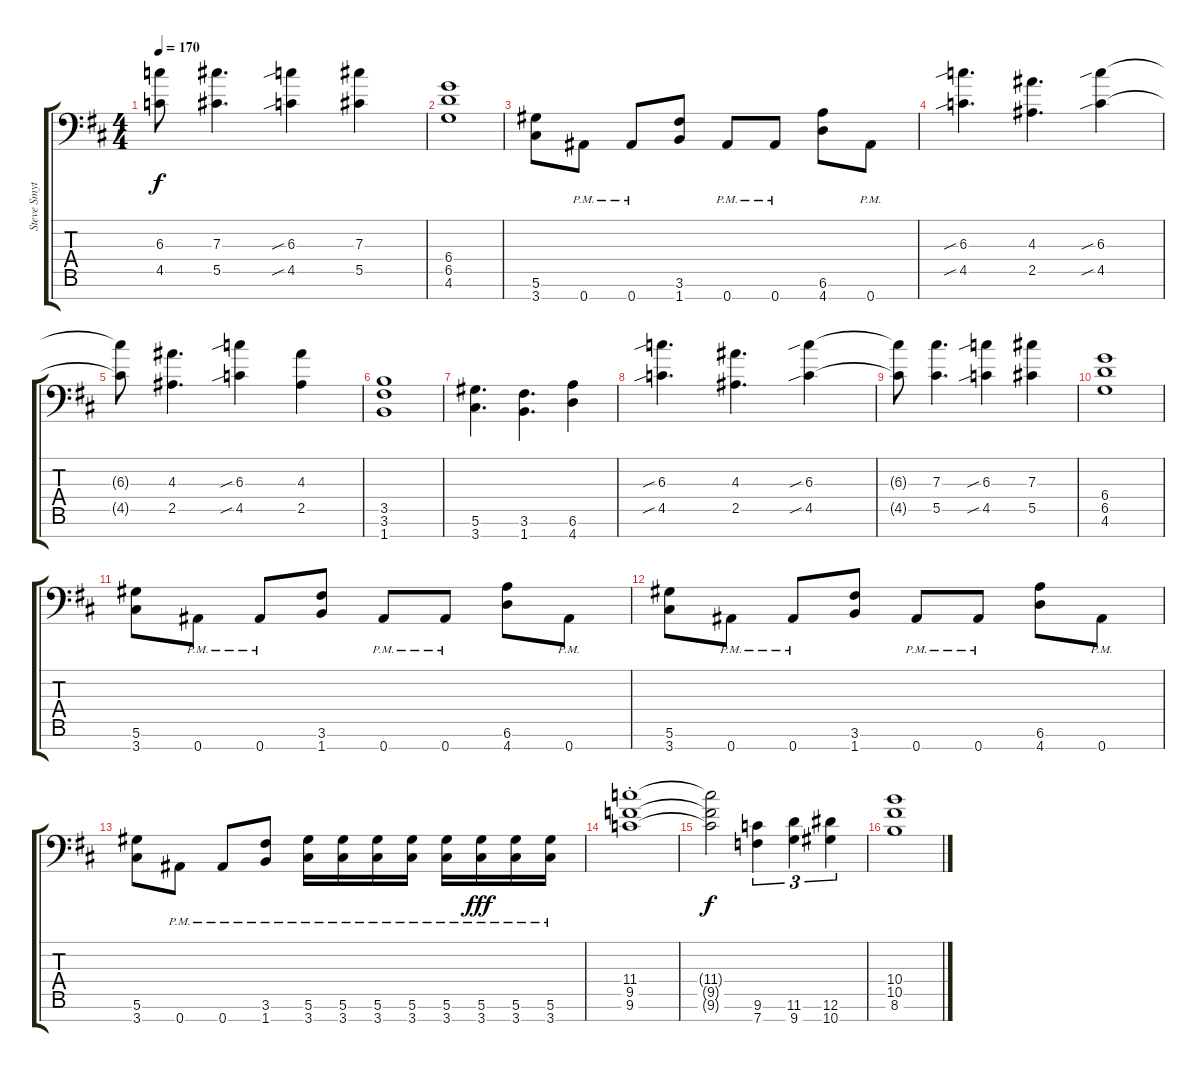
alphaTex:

\track ("Steve Smyth Rhythm" "Steve Smyt") {instrument distortionguitar}
\staff {score tabs}
\tuning (Eb4 Bb3 Gb3 Db3 Ab2 Eb2 Bb1) {hide}
\ts (4 4)
\tempo 170
\clef f4
\ks d
(6.3{t} 4.5{t}).8{dy f} (7.3 5.5).4{d} (6.3{sib} 4.5{sib}).4 (7.3 5.5).4 |
(6.4 6.5 4.6).1 |
(5.6 3.7).8 0.7{pm}.8 0.7{pm}.8 (3.6 1.7).8 0.7{pm}.8 0.7{pm}.8 (6.6 4.7).8 0.7{pm}.8 |
(6.3{sib} 4.5{sib}).4{d} (4.3 2.5).4{d} (6.3{sib} 4.5{sib}).4 |
(6.3{t} 4.5{t}).8 (4.3 2.5).4{d} (6.3{sib} 4.5{sib}).4 (4.3 2.5).4 |
(3.5 3.6 1.7).1 |
(5.6 3.7).4{d} (3.6 1.7).4{d} (6.6 4.7).4 |
(6.3{sib} 4.5{sib}).4{d} (4.3 2.5).4{d} (6.3{sib} 4.5{sib}).4 |
(6.3{t} 4.5{t}).8 (7.3 5.5).4{d} (6.3{sib} 4.5{sib}).4 (7.3 5.5).4 |
(6.4 6.5 4.6).1 |
(5.6 3.7).8 0.7{pm}.8 0.7{pm}.8 (3.6 1.7).8 0.7{pm}.8 0.7{pm}.8 (6.6 4.7).8 0.7{pm}.8 |
(5.6 3.7).8 0.7{pm}.8 0.7{pm}.8 (3.6 1.7).8 0.7{pm}.8 0.7{pm}.8 (6.6 4.7).8 0.7{pm}.8 |
(5.6 3.7).8 0.7{pm}.8 0.7{pm}.8 (3.6{pm} 1.7{pm}).8 (5.6{pm} 3.7{pm}).16 (5.6{pm} 3.7{pm}).16 (5.6{pm} 3.7{pm}).16 (5.6{pm} 3.7{pm}).16 (5.6{pm} 3.7{pm}).16 (5.6{pm} 3.7{pm}).16{dy fff} (5.6{pm} 3.7{pm}).16 (5.6{pm} 3.7{pm}).16 |
(11.4 9.5{st} 9.6).1{volume 10} |
(11.4{t} 9.5{t} 9.6{t}).2{dy f} (9.6 7.7).4{tu (3 2)} (11.6 9.7).4{tu (3 2)} (12.6 10.7).4{tu (3 2)} |
(10.4 10.5 8.6).1
